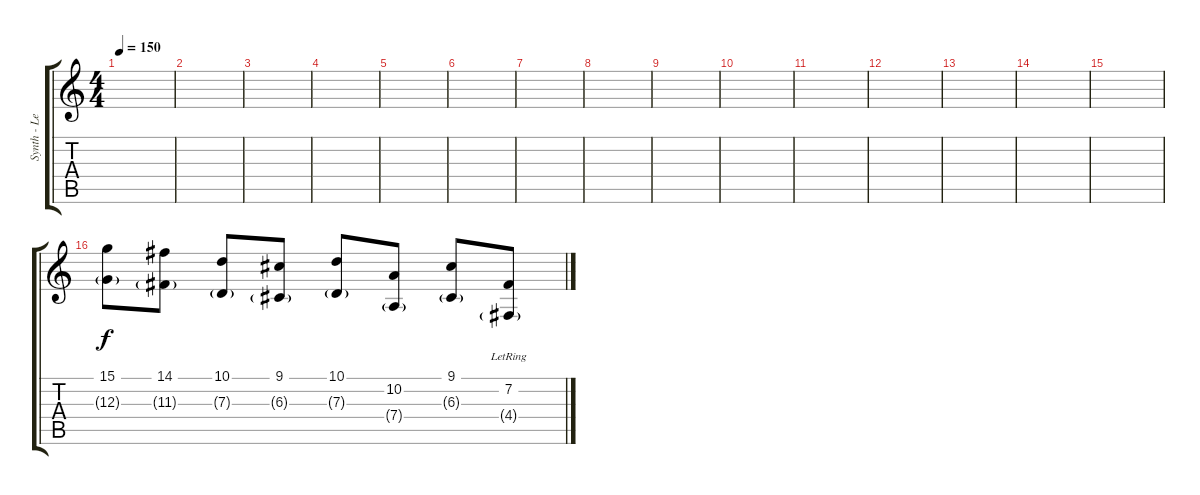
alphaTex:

\track ("Synth - Lead" "Synth - Le") {instrument harpsichord}
\staff {score tabs}
\tuning (E4 B3 G3 D3 A2 E2) {hide}
\ts (4 4)
\tempo 150
\clef g2
\ks c
|
|
|
|
|
|
|
|
|
|
|
|
|
|
|
(15.1 12.3{g}).8 (14.1 11.3{g}).8 (10.1 7.3{g}).8 (9.1 6.3{g}).8 (10.1 7.3{g}).8 (10.2 7.4{g}).8 (9.1 6.3{g}).8 (7.2{lr} 4.4{g lr}).8
